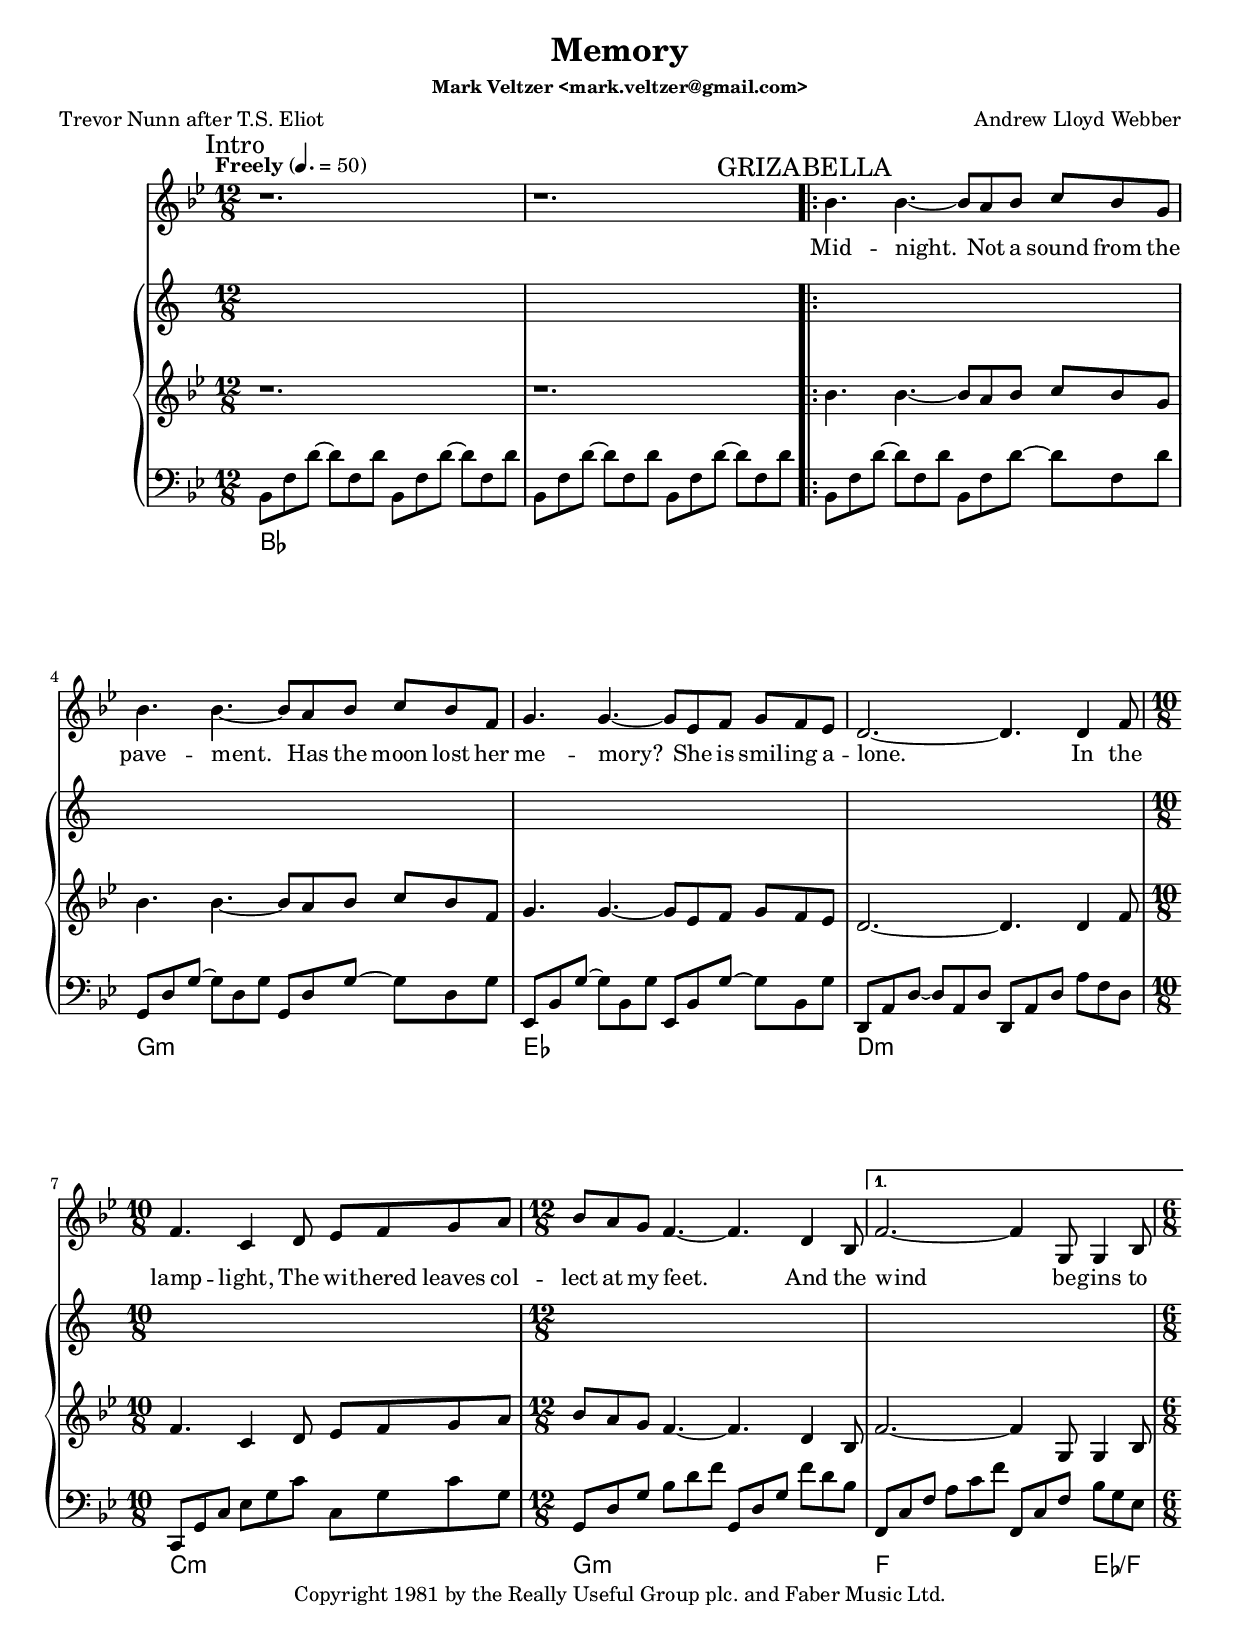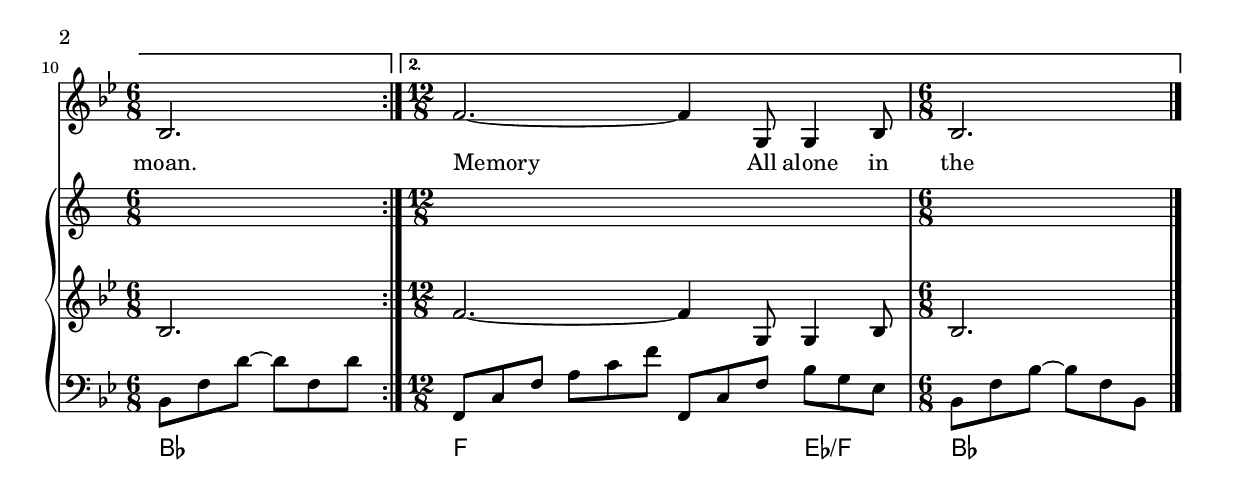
\include "src/include/common.lyi"
\header {
	title="Memory"
	subtitle=""
	composer="Andrew Lloyd Webber"
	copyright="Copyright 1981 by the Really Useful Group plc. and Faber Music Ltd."
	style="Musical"
	piece=""
	remark="Taken from Scribd url http://www.scribd.com/doc/9491593/Sheet-Music-Cats-Memory"
	poet="Trevor Nunn after T.S. Eliot"

	completion="1"
	uuid="cc3c46c7-908d-4b3e-b90f-1e01a942ef27"

}
%{
	NOTES:
		- this tune is an example of how to create different outputs for midi and
		printing. This is required here since I want the chord names to appear in the
		print but not be heard in the midi. In order situations you want to the midi
		to play the voltas correclty and so need to unfold the music but in the print
		version you want the voltas.
	TODO:
		- I don't want to see the vocal staff in the opening.
		- rests for entire bars (like in the begining) are not centered.
		- reduce the size of the "GRIZABELLA" headline.
		- what's the deal with setting the key per voice? - do I have to do that ?
			check it out in the documentation, fix if need be and document this.
		- in the bass notes the bass of the chord should be held for the entire bar
			(how do I do this in lilypond ?).
		- too much space between the systems on the page.
		- add a macro that says "Music by" and then the composer and the same for the lyrics to be preceeded by "Text by".
%}

chordsMain=\chordmode {
	\startChords

	\startSong
	
	\startIntro

	bes1. | bes |

	\endIntro

	\startPart

	bes | g:m | ees | d:m |
	c8*10:m | g1.:m | f8*9 ees8*3/f | \time 6/8 bes2. |
	\time 12/8 f8*9 ees8*3/f | \time 6/8 bes2. |

	\endPart

	\endSong

	\endChords
}
voiceVocal=\relative c'' {
	\clef treble
	\key bes \major
	\time 12/8
	r1. | r1. |
	\repeat volta 2 {
		\mark "GRIZABELLA"
		bes4. bes~ bes8 a bes c bes g | bes4. bes~ bes8 a bes c bes f |
		g4. g~ g8 ees f g f ees | d2.~ d4. d4 f8 |
		\time 10/8
		f4. c4 d8 ees[ f g a] |
		\time 12/8
		bes a g f4.~ f d4 bes8 |
	}
	\alternative {
		{
			f'2.~ f4 g,8 g4 bes8 |
			\time 6/8
			bes2.
		}
		{
			\time 12/8
			f'2.~ f4 g,8 g4 bes8 |
			\time 6/8
			bes2.
		}
	}
}
voiceTreble=\relative c'' {
	\clef treble
	\key bes \major
	r1. | r1. |
	\repeat volta 2 {
		bes4. bes~ bes8 a bes c bes g | bes4. bes~ bes8 a bes c bes f |
		g4. g~ g8 ees f g f ees | d2.~ d4. d4 f8 |
		f4. c4 d8 ees[ f g a] |
		bes a g f4.~ f d4 bes8 |
	}
	\alternative {
		{
			f'2.~ f4 g,8 g4 bes8 |
			\time 6/8
			bes2.
		}
		{
			\time 12/8
			f'2.~ f4 g,8 g4 bes8 |
			\time 6/8
			bes2.
		}
	}
}
voiceBass=\relative c' {
	\clef bass
	\key bes \major
	bes,8 f' d'~ d f, d' bes, f' d'~ d f, d' |
	bes, f' d'~ d f, d' bes, f' d'~ d f, d' |
	\repeat volta 2 {
		bes, f' d'~ d f, d' bes, f' d'~ d f, d' |
		g,, d' g~ g d g g, d' g~ g d g |
		ees, bes' g'~ g bes, g' ees, bes' g'~ g bes, g' | 
		d, a' d~ d a d d, a' d a' f d |
		c,[ g' c] ees[ g c] c,[ g' c g] |
		g, d' g bes d f g,, d' g f' d bes |
	}
	\alternative {
		{
			f, c' f a c f f,, c' f bes g ees |
			\time 6/8
			bes f' d'~ d f, d' |
		}
		{
			\time 12/8
			f,, c' f a c f f,, c' f bes g ees |
			\time 6/8
			bes f' bes~ bes f bes, |
		}
	}
}
pianoMain={
	%% This is the instrument name that will appear before the staff.
	%% it has nothing to do with the midi instrument that will be used to
	%% render this voice in midi format...
	%%\set PianoStaff.instrumentName=#Piano
	%% The instrument that will be used to render this voice in midi
	%% list of instruments can be found at
	%% http://lilypond.org/doc/v2.11/Documentation/user/lilypond/MIDI-instruments#MIDI-instruments
	\set PianoStaff.midiInstrument=#"acoustic grand"
	%% The tempo of the tune
	%% http://veltzer.net/blog/blog/2010/08/14/musical-tempo-table/
	\tempo Freely 4.=50
	<<
		%% you can move voiceB from below to the treble clef if you prefer
		%% the notation not to match the hands but rather the music...
		\new Staff=up {
			\clef treble
			<<
				\voiceTreble
			>>
		}
		\new Staff=down {
			\clef bass
			<<
				\voiceBass
			>>
		}
	>>
}
%% lyrics
myLyrics=\lyricmode {
%%	The next verse not a part of the song but rather some intro before the song...

%%	Daylight
%%	See the dew on the sunflower
%%	And a rose that is fading
%%	Roses whither away
%%	Like the sunflower
%%	I yearn to turn my face to the dawn
%%	I am waiting for the day...

	Mid -- night.
	Not a sound from the pave -- ment.
	Has the moon lost her me -- mory?
	She is smil -- ing a -- lone.
	In the lamp -- light,
	The wi -- thered leaves col -- lect at my feet.
	And the wind be -- gins to moan.

%%	up to till point it is done...
 
	Memory
	All alone in the moonlight
	I can smile at the old days
	I was beautiful then
	I remember the time I knew what happiness was
	Let the memory live again

	Every streetlamp
	Seems to beat a fatalistic warning
	Someone mutters
	And the streetlamp gutters
	And soon it will be morning

	Daylight
	I must wait for the sunrise
	I must think of a new life
	And I musn't give in
	When the dawn comes
	Tonight will be a memory too
	And a new day will begin

	Burnt out ends of smoky days
	The stale cold smell of morning
	The streetlamp dies, another night is over
	Another day is dawning

	Touch me
	It's so easy to leave me
	All alone with the memory
	Of my days in the sun
	If you touch me
	You'll understand what happiness is

	Look
	A new day has begun
}
%% score for printing
\score {
	<<
		\new Voice="myvoice" \voiceVocal
		\new Lyrics \lyricsto "myvoice" \myLyrics
		\new PianoStaff=piano \pianoMain
		\new ChordNames=chords \chordsMain
	>>
	\layout {
		\context { \RemoveEmptyStaffContext }
	}
}
%% score for midi
\score {
	\unfoldRepeats
	<<
		\new Voice=myvoice \voiceVocal
		\new PianoStaff=piano \pianoMain
	>>
	\midi {
	}
}
